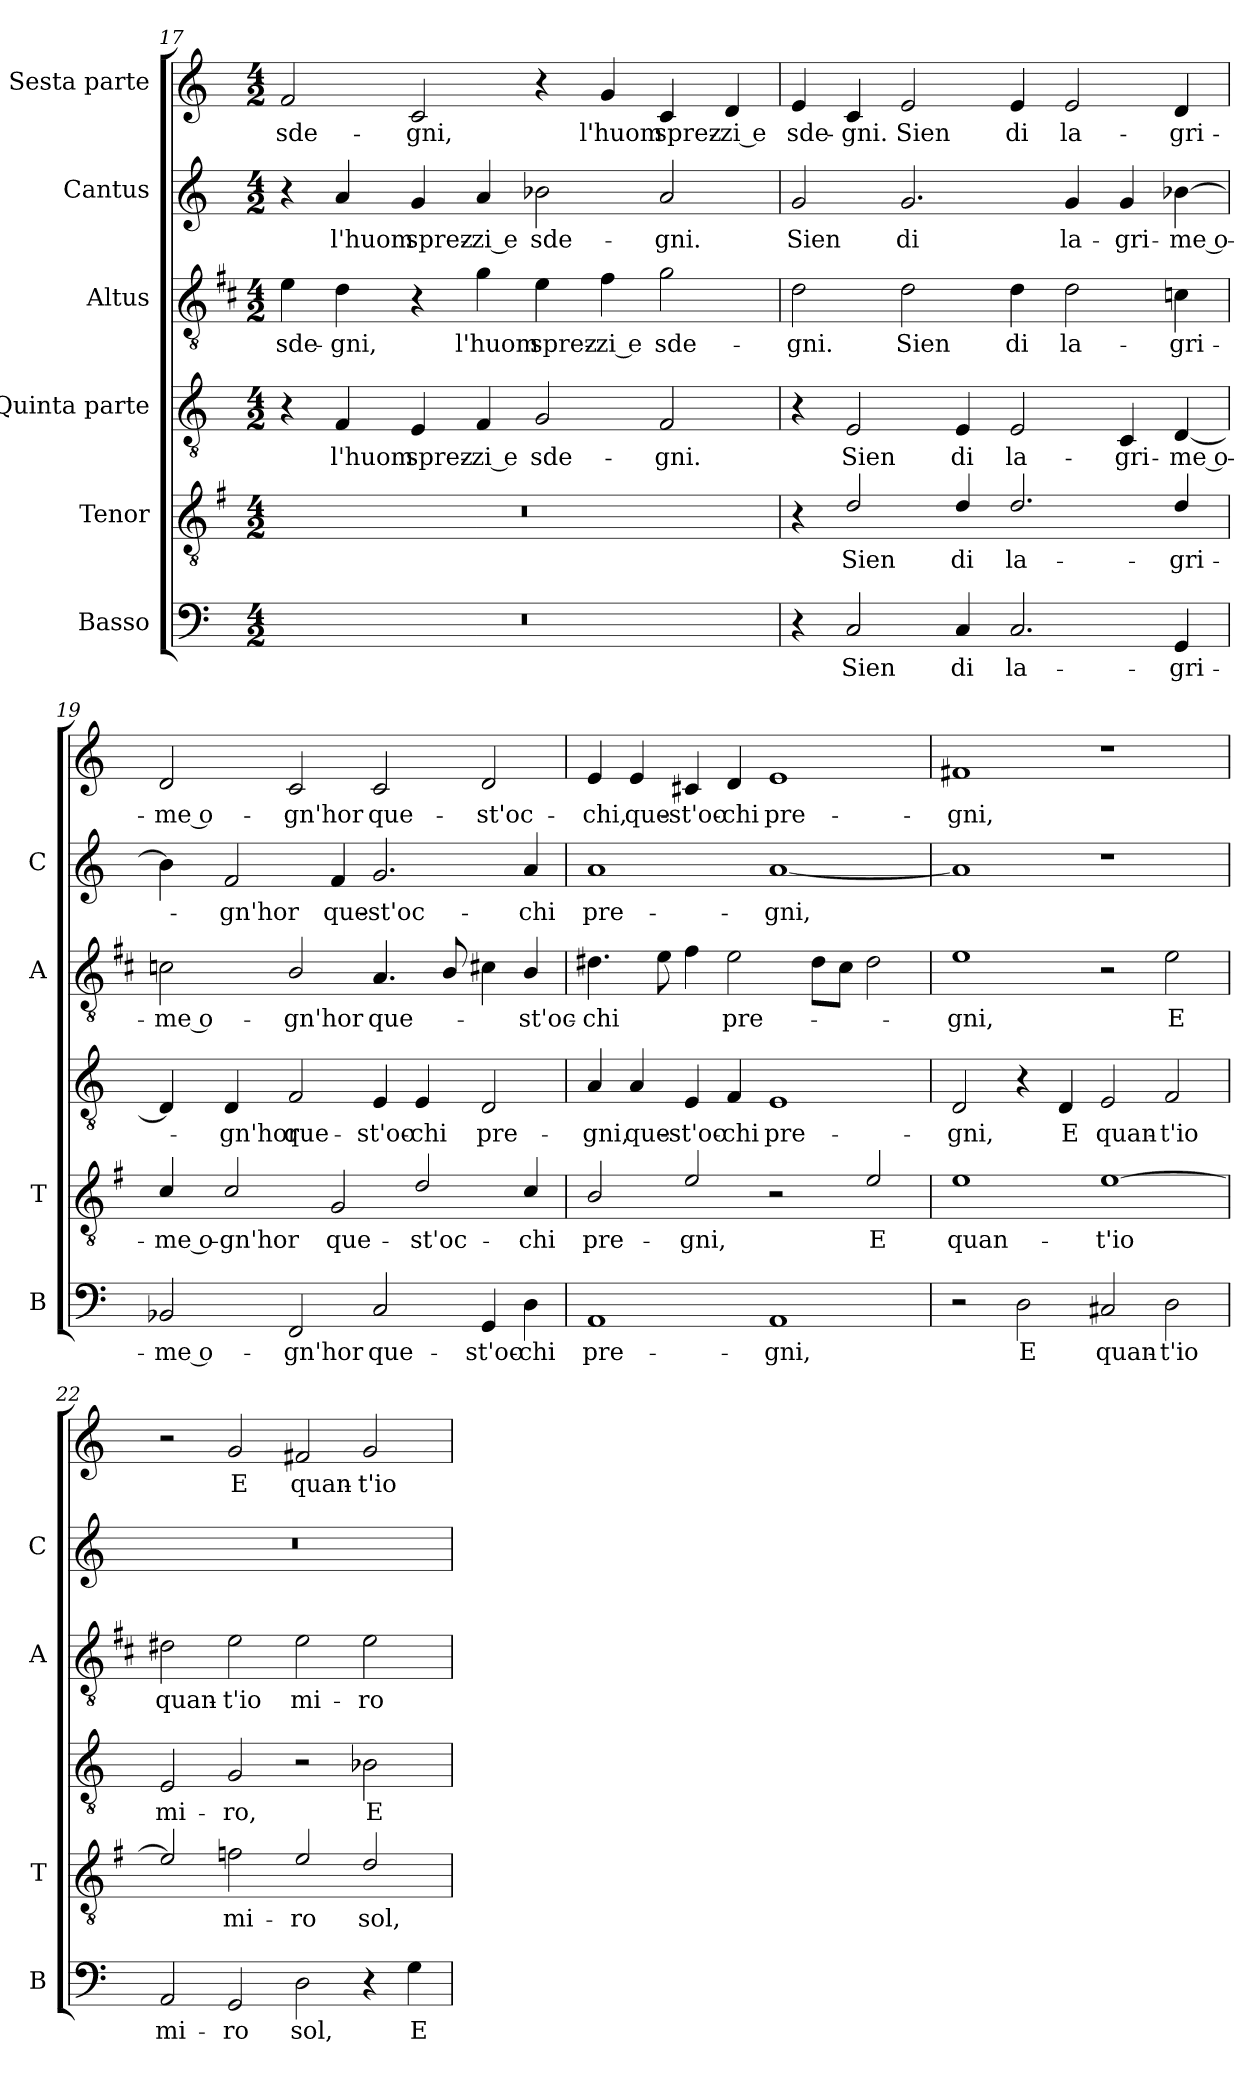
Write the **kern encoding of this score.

**kern	**text	**kern	**text	**kern	**text	**kern	**text	**kern	**text	**kern	**text
*part6	*part6	*part5	*part5	*part4	*part4	*part3	*part3	*part2	*part2	*part1	*part1
*staff6	*staff6	*staff5	*staff5	*staff4	*staff4	*staff3	*staff3	*staff2	*staff2	*staff1	*staff1
*I"Basso	*	*I"Tenor	*	*I"Quinta parte	*	*I"Altus	*	*I"Cantus	*	*I"Sesta parte	*
*I'B	*	*I'T	*	*	*	*I'A	*	*I'C	*	*	*
*clefF4	*	*clefGv2	*	*clefGv2	*	*clefGv2	*	*clefG2	*	*clefG2	*
*	*	*ITrd4c7	*	*	*	*ITrd1c2	*	*	*	*	*
*k[]	*	*k[]	*	*k[]	*	*k[]	*	*k[]	*	*k[]	*
*C:	*	*C:	*	*C:	*	*C:	*	*C:	*	*C:	*
*M4/2	*	*M4/2	*	*M4/2	*	*M4/2	*	*M4/2	*	*M4/2	*
=17	=17	=17	=17	=17	=17	=17	=17	=17	=17	=17	=17
!	!	!	!	!	!	!	!LO:LY:b	!	!	!	!LO:LY:b
0r	.	0r	.	4r	.	4d\	sde-	4r	.	2f/	sde-
!	!	!	!	!	!LO:LY:b	!	!LO:LY:b	!	!LO:LY:b	!	!
.	.	.	.	4F/	l'huom	4c\	-gni,	4a/	l'huom	.	.
!	!	!	!	!	!LO:LY:b	!	!	!	!LO:LY:b	!	!LO:LY:b
.	.	.	.	4E/	sprez-	4r	.	4g/	sprez-	2c/	-gni,
!	!	!	!	!	!LO:LY:b	!	!LO:LY:b	!	!LO:LY:b	!	!
.	.	.	.	4F/	-zi e	4f\	l'huom	4a/	-zi e	.	.
!	!	!	!	!	!LO:LY:b	!	!LO:LY:b	!	!LO:LY:b	!	!
.	.	.	.	2G/	sde-	4d\	sprez-	2b-X\	sde-	4r	.
!	!	!	!	!	!	!	!LO:LY:b	!	!	!	!LO:LY:b
.	.	.	.	.	.	4e\	-zi e	.	.	4g/	l'huom
!	!	!	!	!	!LO:LY:b	!	!LO:LY:b	!	!LO:LY:b	!	!LO:LY:b
.	.	.	.	2F/	-gni.	2f\	sde-	2a/	-gni.	4c/	sprez-
!	!	!	!	!	!	!	!	!	!	!	!LO:LY:b
.	.	.	.	.	.	.	.	.	.	4d/	-zi e
=18	=18	=18	=18	=18	=18	=18	=18	=18	=18	=18	=18
!	!	!	!	!	!	!	!LO:LY:b	!	!LO:LY:b	!	!LO:LY:b
4r	.	4r	.	4r	.	2c\	-gni.	2g/	Sien	4e/	sde-
!	!LO:LY:b	!	!LO:LY:b	!	!LO:LY:b	!	!	!	!	!	!LO:LY:b
2C/	Sien	2G/	Sien	2E/	Sien	.	.	.	.	4c/	-gni.
!	!	!	!	!	!	!	!LO:LY:b	!	!LO:LY:b	!	!LO:LY:b
.	.	.	.	.	.	2c\	Sien	2.g/	di	2e/	Sien
!	!LO:LY:b	!	!LO:LY:b	!	!LO:LY:b	!	!	!	!	!	!
4C/	di	4G/	di	4E/	di	.	.	.	.	.	.
!	!LO:LY:b	!	!LO:LY:b	!	!LO:LY:b	!	!LO:LY:b	!	!	!	!LO:LY:b
2.C/	la-	2.G/	la-	2E/	la-	4c\	di	.	.	4e/	di
!	!	!	!	!	!	!	!LO:LY:b	!	!LO:LY:b	!	!LO:LY:b
.	.	.	.	.	.	2c\	la-	4g/	la-	2e/	la-
!	!	!	!	!	!LO:LY:b	!	!	!	!LO:LY:b	!	!
.	.	.	.	4C/	-gri-	.	.	4g/	-gri-	.	.
!	!LO:LY:b	!	!LO:LY:b	!	!LO:LY:b	!	!LO:LY:b	!	!LO:LY:b	!	!LO:LY:b
4GG/	-gri-	4G/	-gri-	[4D/	-me o-	4B-X\	-gri-	[4b-X\	-me o-	4d/	-gri-
!!LO:LB:g=z
=19	=19	=19	=19	=19	=19	=19	=19	=19	=19	=19	=19
!	!LO:LY:b	!	!LO:LY:b	!	!	!	!LO:LY:b	!	!	!	!LO:LY:b
2BB-X/	-me o-	4F/	-me o-	4D/]	.	2B-X\	-me o-	4b-\]	.	2d/	-me o-
!	!	!	!LO:LY:b	!	!LO:LY:b	!	!	!	!LO:LY:b	!	!
.	.	2F/	-gn'hor	4D/	-gn'hor	.	.	2f/	-gn'hor	.	.
!	!LO:LY:b	!	!	!	!LO:LY:b	!	!LO:LY:b	!	!	!	!LO:LY:b
2FF/	-gn'hor	.	.	2F/	que-	2A/	-gn'hor	.	.	2c/	-gn'hor
!	!	!	!LO:LY:b	!	!	!	!	!	!LO:LY:b	!	!
.	.	2C/	que-	.	.	.	.	4f/	que-	.	.
!	!LO:LY:b	!	!	!	!LO:LY:b	!	!LO:LY:b	!	!LO:LY:b	!	!LO:LY:b
2C/	que-	.	.	4E/	-st'oc-	4.G/	que-	2.g/	-st'oc-	2c/	que-
!	!	!	!LO:LY:b	!	!LO:LY:b	!	!	!	!	!	!
.	.	2G/	-st'oc-	4E/	-chi	.	.	.	.	.	.
.	.	.	.	.	.	8A/	.	.	.	.	.
!	!LO:LY:b	!	!	!	!LO:LY:b	!	!	!	!	!	!LO:LY:b
4GG/	-st'oc-	.	.	2D/	pre-	4Bn\	.	.	.	2d/	-st'oc-
!	!LO:LY:b	!	!LO:LY:b	!	!	!	!LO:LY:b	!	!LO:LY:b	!	!
4D\	-chi	4F/	-chi	.	.	4A/	-st'oc-	4a/	-chi	.	.
=20	=20	=20	=20	=20	=20	=20	=20	=20	=20	=20	=20
!	!LO:LY:b	!	!LO:LY:b	!	!LO:LY:b	!	!LO:LY:b	!	!LO:LY:b	!	!LO:LY:b
1AA	pre-	2E/	pre-	4A/	-gni,	4.c#X\	-chi	1a	pre-	4e/	-chi,
!	!	!	!	!	!LO:LY:b	!	!	!	!	!	!LO:LY:b
.	.	.	.	4A/	que-	.	.	.	.	4e/	que-
.	.	.	.	.	.	8d\	.	.	.	.	.
!	!	!	!LO:LY:b	!	!LO:LY:b	!	!	!	!	!	!LO:LY:b
.	.	2A/	-gni,	4E/	-st'oc-	4e\	.	.	.	4c#X/	-st'oc-
!	!	!	!	!	!LO:LY:b	!	!LO:LY:b	!	!	!	!LO:LY:b
.	.	.	.	4F/	-chi	2d\	pre-	.	.	4d/	-chi
!	!LO:LY:b	!	!	!	!LO:LY:b	!	!	!	!LO:LY:b	!	!LO:LY:b
1AA	-gni,	2r	.	1E	pre-	.	.	[1a	-gni,	1e	pre-
.	.	.	.	.	.	8c#\L	.	.	.	.	.
.	.	.	.	.	.	8B\J	.	.	.	.	.
!	!	!	!LO:LY:b	!	!	!	!	!	!	!	!
.	.	2A/	E	.	.	2c#\	.	.	.	.	.
=21	=21	=21	=21	=21	=21	=21	=21	=21	=21	=21	=21
!	!	!	!LO:LY:b	!	!LO:LY:b	!	!LO:LY:b	!	!	!	!LO:LY:b
2r	.	1A	quan-	2D/	-gni,	1d	-gni,	1a]	.	1f#X	-gni,
!	!LO:LY:b	!	!	!	!	!	!	!	!	!	!
2D\	E	.	.	4r	.	.	.	.	.	.	.
!	!	!	!	!	!LO:LY:b	!	!	!	!	!	!
.	.	.	.	4D/	E	.	.	.	.	.	.
!	!LO:LY:b	!	!LO:LY:b	!	!LO:LY:b	!	!	!	!	!	!
2C#X/	quan-	[1A	-t'io	2E/	quan-	2r	.	1r	.	1r	.
!	!LO:LY:b	!	!	!	!LO:LY:b	!	!LO:LY:b	!	!	!	!
2D\	-t'io	.	.	2F/	-t'io	2d\	E	.	.	.	.
=22	=22	=22	=22	=22	=22	=22	=22	=22	=22	=22	=22
!	!LO:LY:b	!	!	!	!LO:LY:b	!	!LO:LY:b	!	!	!	!
2AA/	mi-	2A/]	.	2E/	mi-	2c#X\	quan-	0r	.	2r	.
!	!LO:LY:b	!	!LO:LY:b	!	!LO:LY:b	!	!LO:LY:b	!	!	!	!LO:LY:b
2GG/	-ro	2B-X\	mi-	2G/	-ro,	2d\	-t'io	.	.	2g/	E
!	!LO:LY:b	!	!LO:LY:b	!	!	!	!LO:LY:b	!	!	!	!LO:LY:b
2D\	sol,	2A/	-ro	2r	.	2d\	mi-	.	.	2f#X/	quan-
!	!	!	!LO:LY:b	!	!LO:LY:b	!	!LO:LY:b	!	!	!	!LO:LY:b
4r	.	2G/	sol,	2B-X\	E	2d\	-ro	.	.	2g/	-t'io
!	!LO:LY:b	!	!	!	!	!	!	!	!	!	!
4G\	E	.	.	.	.	.	.	.	.	.	.
=	=	=	=	=	=	=	=	=	=	=	=
*-	*-	*-	*-	*-	*-	*-	*-	*-	*-	*-	*-
